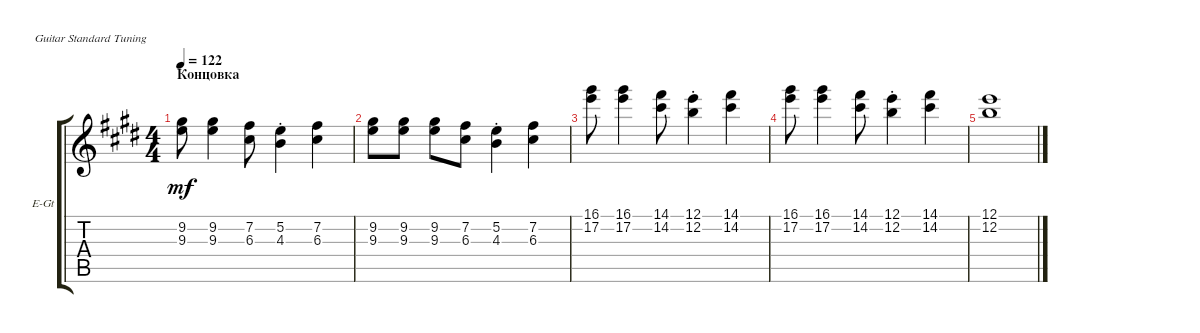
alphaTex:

\defaultSystemsLayout 4
\bracketExtendMode groupsimilarinstruments
\firstSystemTrackNameOrientation horizontal
\otherSystemsTrackNameOrientation horizontal
\track ("Electric Guitar" "E-Gt") {instrument electricguitarclean}
\staff {score tabs}
\tuning (E4 B3 G3 D3 A2 E2)
\ts (4 4)
\section ("" "Концовка")
\tempo 122
\clef g2
\ks e
(9.2 9.3).8{dy mf} (9.2 9.3).4 (7.2 6.3).8 (5.2{st} 4.3).4 (7.2 6.3).4 |
(9.2 9.3).8 (9.2 9.3).8 (9.2 9.3).8 (7.2 6.3).8 (5.2{st} 4.3).4 (7.2 6.3).4 |
(16.1 17.2).8 (16.1 17.2).4 (14.1 14.2).8 (12.2{st} 12.1{st}).4 (14.1 14.2).4 |
(16.1 17.2).8 (16.1 17.2).4 (14.1 14.2).8 (12.2{st} 12.1{st}).4 (14.1 14.2).4 |
(12.1 12.2).1
